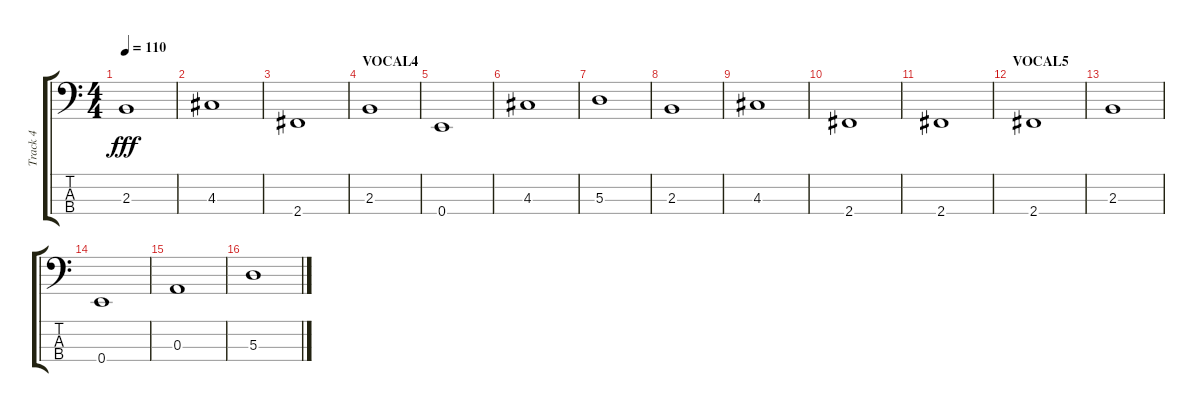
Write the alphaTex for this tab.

\track ("Track 4" "Track 4") {instrument electricbasspick}
\staff {score tabs}
\tuning (G2 D2 A1 E1) {hide}
\ts (4 4)
\tempo 110
\clef f4
\ks c
2.3.1{dy fff} |
4.3.1 |
2.4.1 |
\section ("" "VOCAL4")
2.3.1 |
0.4.1 |
4.3.1 |
5.3.1 |
2.3.1 |
4.3.1 |
2.4.1 |
2.4.1 |
\section ("" "VOCAL5")
2.4.1 |
2.3.1 |
0.4.1 |
0.3.1 |
5.3.1
